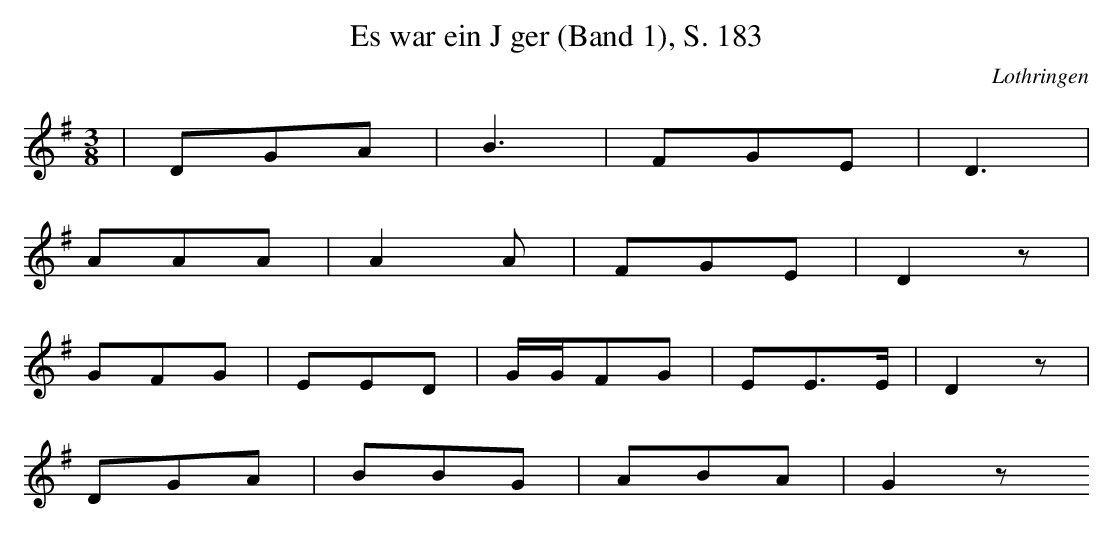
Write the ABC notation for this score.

X:1
T: Es war ein Jger (Band 1), S. 183
O: Lothringen
M: 3/8
L: 1/16
K: G
 | D2G2A2 | B6 | F2G2E2 | D6 |
A2A2A2 | A4A2 | F2G2E2 | D4z2 |
G2F2G2 | E2E2D2 | GGF2G2 | E2E3E | D4z2 |
D2G2A2 | B2B2G2 | A2B2A2 | G4z2
